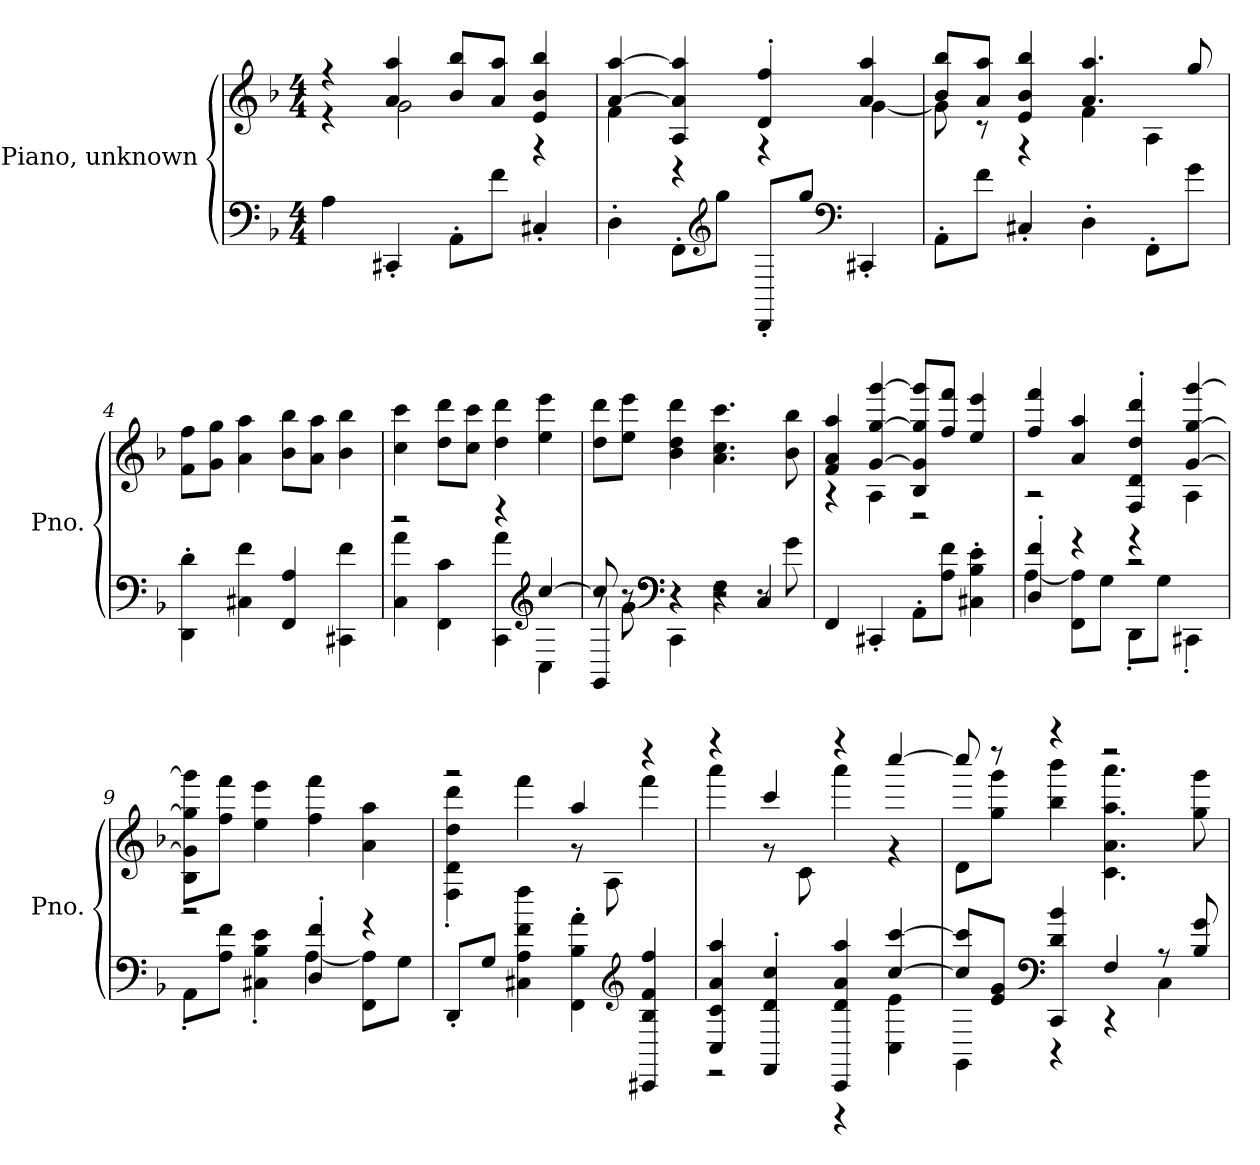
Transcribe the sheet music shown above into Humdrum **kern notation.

**kern	**kern
*part1	*part1
*staff2	*staff1
*I"Piano, unknown	*
*I'Pno.	*
*clefF4	*clefG2
*k[b-]	*k[b-]
*M4/4	*M4/4
*MM120	*MM120
=1	=1
*	*^
4A\	4r	4r
4CC#X'/	4a/ 4aa/	2g\
8AA'\L	8b-/ 8bb-/L	.
8f\J	8a/ 8aa/J	.
4C#X'/	4e/ 4b-/ 4bb-/	4r
=2	=2	=2
4D'\	[4a/ [4aa/	4f\
8FF'\L	4A/ 4a/] 4aa/]	4r
*clefG2	*	*
8gg\J	.	.
8DD'/L	4d/' 4ff/'	4r
8gg/J	.	.
*clefF4	*	*
4CC#X'/	4a/ 4aa/	[4g\
=3	=3	=3
8AA'\L	8b-/ 8bb-/L	8g\]
8f\J	8a/ 8aa/J	8r
4C#X'/	4e/ 4b-/ 4bb-/	4r
4D'\	4.a/ 4.aa/	4f\
8FF'\L	.	4A\
8g\J	8gg/	.
*	*v	*v
=4	=4
4DD\' 4d\'	8f\ 8ff\L
.	8g\ 8gg\J
4C#X\ 4f\	4a\ 4aa\
4FF/ 4A/	8b-\ 8bb-\L
.	8a\ 8aa\J
4CC#X\ 4f\	4b-\ 4bb-\
!!LO:LB:g=z
=5	=5
*^	*
2r	4C\ 4a\	4cc\ 4ccc\
.	4FF\ 4c\	8dd\ 8ddd\L
.	.	8cc\ 8ccc\J
4r	4CC\ 4a\	4dd\ 4ddd\
*clefG2	*	*
[4cc/	4C\	4ee\ 4eee\
=6	=6	=6
*	*^	*
8cc/]	8r	4GG/	8dd\ 8ddd\L
8r	8g\	.	8ee\ 8eee\J
*clefF4	*	*	*
4r	4CC\	4r	4b-\ 4dd\ 4ddd\
2r	4F\	4r	4.a\ 4.cc\ 4.ccc\
.	8r	4C/	.
.	8g\	.	8b-\ 8bb-\
*v	*v	*v	*
=7	=7
*	*^
4FF/	4f/ 4a/ 4aa/	4r
4CC#X'/	[4g/ [4gg/ [4ggg/	4A\
8AA'\L	8B-/ 8g/] 8gg/] 8ggg/]L	2r
8A\ 8f\J	8ff/ 8fff/J	.
4C#X\' 4B-\' 4e\'	4ee/ 4eee/	.
=8	=8	=8
*^	*	*
4D/' 4f/'	[4A\	4ff/ 4fff/	2r
4r	8FF\ 8A\]L	4a/ 4aa/	.
.	8G\J	.	.
2r	8DD'\L	4F/' 4d/' 4dd/' 4ddd/'	4r
.	8G\J	.	.
.	4CC#X'\	[4g/ [4gg/ [4ggg/	4A\
*	*	*v	*v
!!LO:LB:g=z
=9	=9	=9
2r	8AA'\L	8B-\ 8g\] 8gg\] 8ggg\]L
.	8A\ 8f\J	8ff\ 8fff\J
.	4C#X\' 4B-\' 4e\'	4ee\ 4eee\
4D/' 4f/'	[4A\	4ff\ 4fff\
4r	8FF\ 8A\]L	4a\ 4aa\
.	8G\J	.
*v	*v	*
=10	=10
*	*^
8DD'/L	2r	4F\' 4d\' 4dd\' 4ddd\'
8G/J	.	.
4C#X\ 4A\ 4f\ 4ff\	.	4fff\
4FF\' 4B-\' 4a\'	4aa/	8r
.	.	8A\
*clefG2	*	*
4CC#X/ 4B-/ 4f/ 4ff/	4r	4fff\
=11	=11	=11
*^	*	*
4C/ 4c/ 4a/ 4aa/	2r	4r	4aaa\
4FF/' 4d/' 4cc/'	.	4ccc/	8r
.	.	.	8c\
4CC/ 4d/ 4a/ 4aa/	4r	4r	4aaa\
[4cc/ [4ccc/	4C\ 4e\	[4cccc/	4r
=12	=12	=12	=12
8cc/] 8ccc/]L	4GG\	8cccc/]	8d\L
8e/ 8g/J	.	8r	8gg\ 8ggg\J
*clefF4	*	*	*
4CC/ 4d/ 4b-/	4r	4r	4bb-\ 4bbb-\
4F/	4r	2r	4.c\ 4.a\ 4.aa\ 4.aaa\
8r	4C\	.	.
8B-/ 8g/	.	.	8gg\ 8ggg\
*v	*v	*	*
*	*v	*v
=	=
*-	*-
